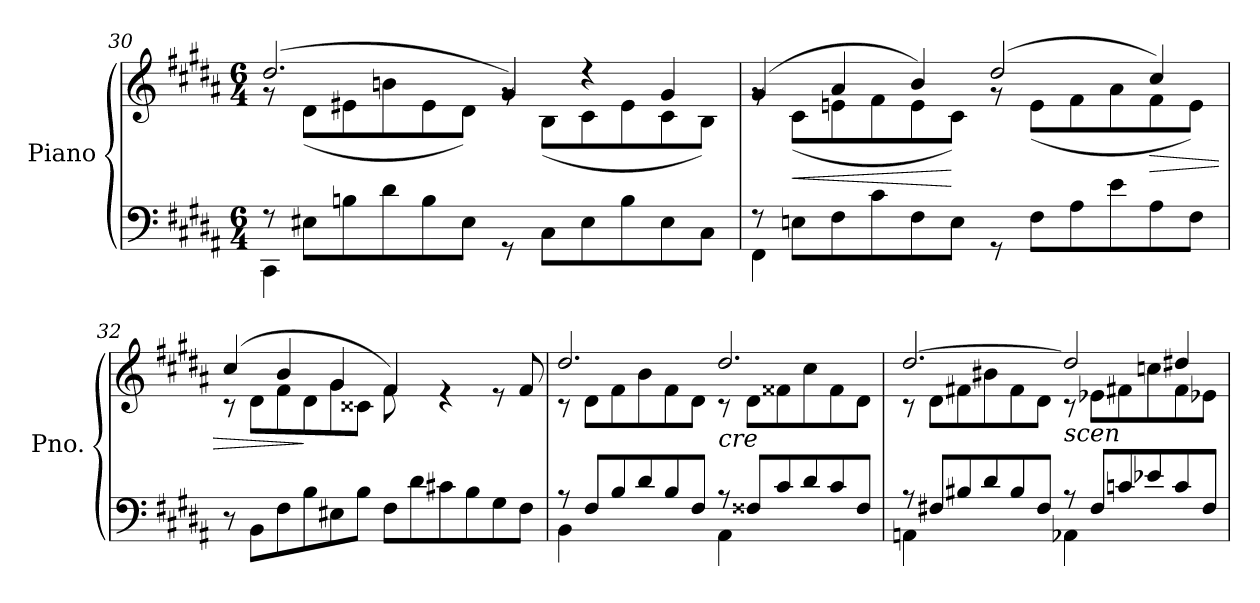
**kern	**kern	**dynam
*part1	*part1	*part1
*staff2	*staff1	*staff1/2
*I"Piano	*	*
*I'Pno.	*	*
!!LO:LB:g=z
*clefF4	*clefG2	*
*k[f#c#g#d#a#]	*k[f#c#g#d#a#]	*
*M6/4	*M6/4	*
=30	=30	=30
*^	*^	*
8r	4CC#\	(>2.dd#/	8rg	.
8E#X\L	.	.	(<8d#\L	.
8Bn\	4ryy	.	8e#X\	.
8d#\	.	.	8bn\	.
8B\	1ryy	.	8e#\	.
8E#\J	.	.	8d#\J)	.
8rGG	.	4g#/)	8rg	.
8C#\L	.	.	(<8B\L	.
8E#\	.	4r	8c#\	.
8B\	.	.	8e#\	.
8E#\	.	4g#/	8c#\	.
8C#\J	.	.	8B\J)	.
=31	=31	=31	=31	=31
8r	4FF#\	(>4g#/	8rg	.
!	!	!	!	!LO:HP:b
8En\L	.	.	(<8c#\L	<
8F#\	4ryy	4a#/	8en\	.
8c#\	.	.	8f#\	.
8F#\	1ryy	4b/)	8e\	.
8E\J	.	.	8c#\J)	[
8rGG	.	(>2dd#/	8rg	.
8F#\L	.	.	(<8e\L	.
8A#\	.	.	8f#\	.
8e\	.	.	8a#\	.
!	!	!	!	!LO:HP:b
8A#\	.	4cc#/)	8f#\	>
8F#\J	.	.	8e\J)	.
*v	*v	*	*	*
=32	=32	=32	=32
8r	(>4cc#/	8r	.
8BB\L	.	8d#\L	.
8F#\	4b/	8f#\	.
8B\	.	8d#\	]
8E#X\	4g#/	8g#\	.
8B\J	.	8c##X\J	.
8F#\L	4f#/)	8f#\	.
8d#\	.	8ryy	.
8c#X\	4re	2ryy	.
8B\	.	.	.
8G#\	8re	.	.
8F#\J	8f#/	.	.
!!LO:LB:g=z	!!
=33	=33	=33	=33
*^	*	*	*
8r	4BB\	2.dd#/	8r	.
8F#/L	.	.	8d#\L	.
8B/	4ryy	.	8f#\	.
8d#/	.	.	8b\	.
8B/	4ryy	.	8f#\	.
8F#/J	.	.	8d#\J	.
!	!	!LO:TX:b:i:t=cre	!	!
8r	4AA#\	2.dd#/	8r	.
8F##X/L	.	.	8d#\L	.
8c#/	4ryy	.	8f##X\	.
8d#/	.	.	8cc#\	.
8c#/	4ryy	.	8f##\	.
8F##/J	.	.	8d#\J	.
=34	=34	=34	=34	=34
8r	4AAn\	[2.dd#/	8r	.
8F#X/L	.	.	8d#\L	.
8B#X/	4ryy	.	8f#X\	.
8d#/	.	.	8b#X\	.
8B#/	4ryy	.	8f#\	.
8F#/J	.	.	8d#\J	.
!	!	!LO:TX:b:i:t=scen	!	!
8r	4AA-X\	2dd#/]	8r	.
8F#/L	.	.	8e-X\L	.
8cn/	4ryy	.	8f#X\	.
8e-X/	.	.	8ccn\	.
8c/	4ryy	4dd#X/	8f#\	.
8F#/J	.	.	8e-X\J	.
*v	*v	*	*	*
*	*v	*v	*
=	=	=
*-	*-	*-
